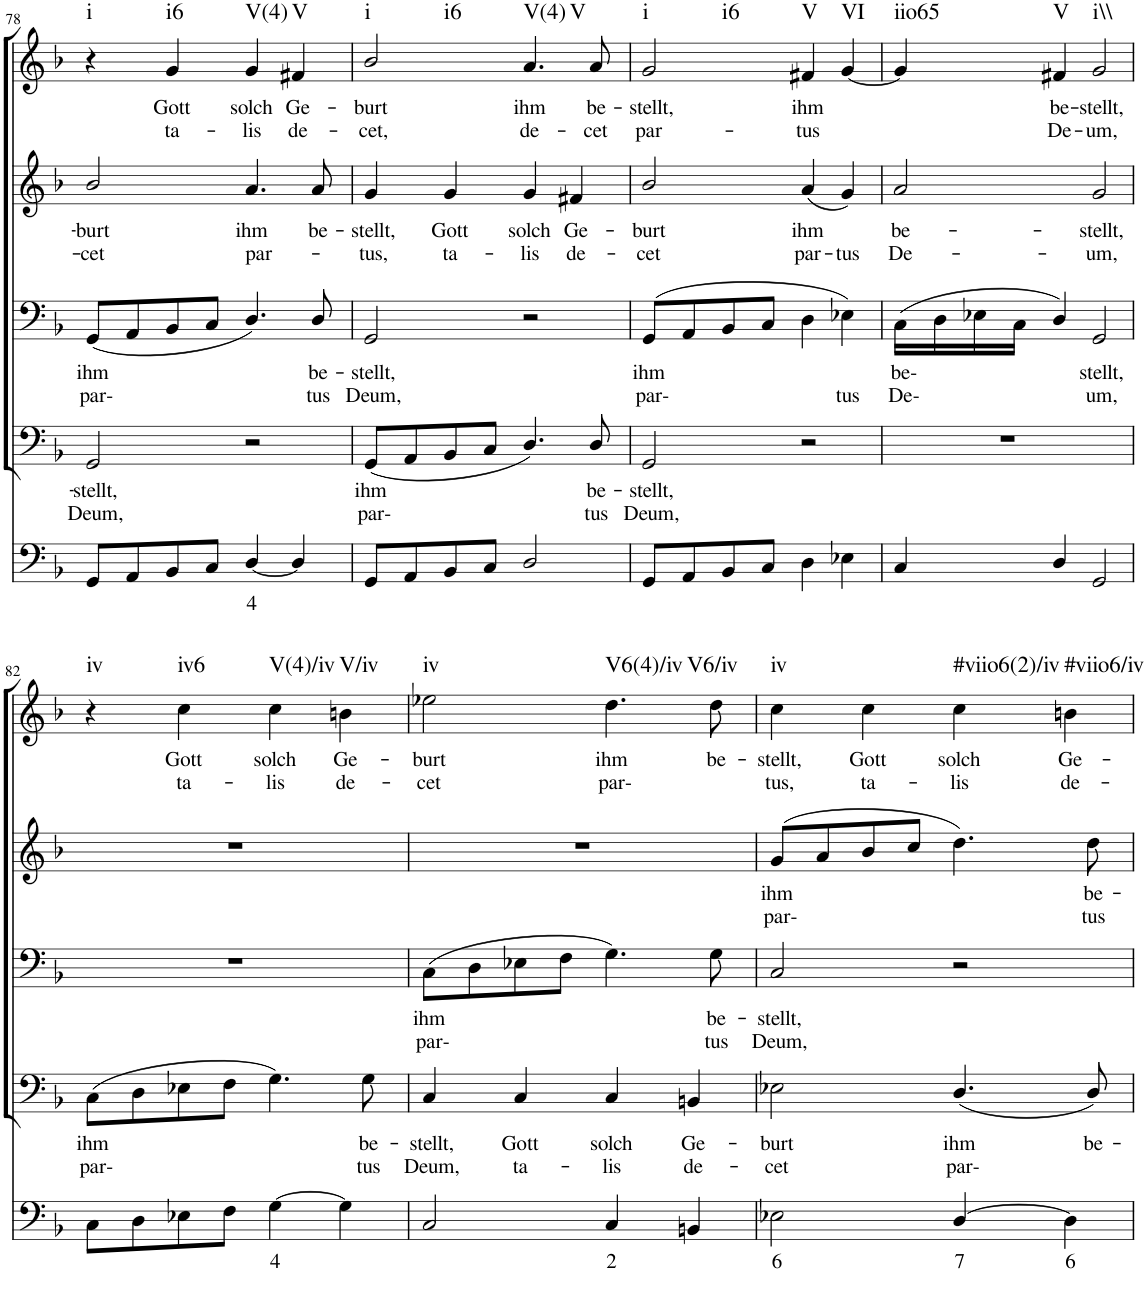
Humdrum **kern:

**kern	**text	**kern	**text	**text	**kern	**text	**text	**kern	**text	**text	**kern	**text	**text	**harte
*part5	*part5	*part4	*part4	*part4	*part3	*part3	*part3	*part2	*part2	*part2	*part1	*part1	*part1	*part1
*staff5	*staff5	*staff4	*staff4	*staff4	*staff3	*staff3	*staff3	*staff2	*staff2	*staff2	*staff1	*staff1	*staff1	*
*I"Continuo	*	*I"Bass II	*	*	*I"Bass I	*	*	*I"Soprano II	*	*	*I"Soprano I	*	*	*
!!LO:PB:g=z
*clefF4	*	*clefF4	*	*	*clefF4	*	*	*clefG2	*	*	*clefG2	*	*	*
*k[b-]	*	*k[b-]	*	*	*k[b-]	*	*	*k[b-]	*	*	*k[b-]	*	*	*
*M4/4	*	*M4/4	*	*	*M4/4	*	*	*M4/4	*	*	*M4/4	*	*	*
=78	=78	=78	=78	=78	=78	=78	=78	=78	=78	=78	=78	=78	=78	=78
!	!	!	!LO:LY:b	!LO:LY:b	!	!LO:LY:b	!LO:LY:b	!	!LO:LY:b	!LO:LY:b	!	!	!	!LO:H:kt=i
8GG/L	.	2GG/	stellt,	Deum,	(8GG/L	ihm	par-	2b-/	burt	cet	4r	.	.	N
8AA/	.	.	.	.	8AA/	.	.	.	.	.	.	.	.	.
!	!	!	!	!	!	!	!	!	!	!	!	!LO:LY:b	!LO:LY:b	!LO:H:kt=i6
8BB-/	.	.	.	.	8BB-/	.	.	.	.	.	4g/	Gott	ta-	N
8C/J	.	.	.	.	8C/J	.	.	.	.	.	.	.	.	.
!	!LO:LY:b	!	!	!	!	!	!	!	!LO:LY:b	!LO:LY:b	!	!LO:LY:b	!LO:LY:b	!LO:H:kt=V(4)
[4D/	4	2r	.	.	4.D/)	.	.	4.a/	ihm	par-	4g/	solch	lis	N
!	!	!	!	!	!	!	!	!	!	!	!	!LO:LY:b	!LO:LY:b	!LO:H:kt=V
4D/]	.	.	.	.	.	.	.	.	.	.	4f#X/	Ge-	de-	N
!	!	!	!	!	!	!LO:LY:b	!LO:LY:b	!	!LO:LY:b	!	!	!	!	!
.	.	.	.	.	8D/	be-	tus	8a/	be-	.	.	.	.	.
=79	=79	=79	=79	=79	=79	=79	=79	=79	=79	=79	=79	=79	=79	=79
!	!	!	!LO:LY:b	!LO:LY:b	!	!LO:LY:b	!LO:LY:b	!	!LO:LY:b	!LO:LY:b	!	!LO:LY:b	!LO:LY:b	!LO:H:n=1:kt=i
!	!	!	!	!	!	!	!	!	!	!	!	!	!	!LO:H:n=2:kt=i6
8GG/L	.	(8GG/L	ihm	par-	2GG/	stellt,	Deum,	4g/	stellt,	tus,	2b-/	burt	cet,	N N
8AA/	.	8AA/	.	.	.	.	.	.	.	.	.	.	.	.
!	!	!	!	!	!	!	!	!	!LO:LY:b	!LO:LY:b	!	!	!	!
8BB-/	.	8BB-/	.	.	.	.	.	4g/	Gott	ta-	.	.	.	.
8C/J	.	8C/J	.	.	.	.	.	.	.	.	.	.	.	.
!	!	!	!	!	!	!	!	!	!LO:LY:b	!LO:LY:b	!	!LO:LY:b	!LO:LY:b	!LO:H:n=1:kt=V(4)
!	!	!	!	!	!	!	!	!	!	!	!	!	!	!LO:H:n=2:kt=V
2D/	.	4.D/)	.	.	2r	.	.	4g/	solch	lis	4.a/	ihm	de-	N N
!	!	!	!	!	!	!	!	!	!LO:LY:b	!LO:LY:b	!	!	!	!
.	.	.	.	.	.	.	.	4f#X/	Ge-	de-	.	.	.	.
!	!	!	!LO:LY:b	!LO:LY:b	!	!	!	!	!	!	!	!LO:LY:b	!LO:LY:b	!
.	.	8D/	be-	tus	.	.	.	.	.	.	8a/	be-	cet	.
=80	=80	=80	=80	=80	=80	=80	=80	=80	=80	=80	=80	=80	=80	=80
!	!	!	!LO:LY:b	!LO:LY:b	!	!LO:LY:b	!LO:LY:b	!	!LO:LY:b	!LO:LY:b	!	!LO:LY:b	!LO:LY:b	!LO:H:n=1:kt=i
!	!	!	!	!	!	!	!	!	!	!	!	!	!	!LO:H:n=2:kt=i6
8GG/L	.	2GG/	stellt,	Deum,	(8GG/L	ihm	par-	2b-/	burt	cet	2g/	stellt,	par-	N N
8AA/	.	.	.	.	8AA/	.	.	.	.	.	.	.	.	.
8BB-/	.	.	.	.	8BB-/	.	.	.	.	.	.	.	.	.
8C/J	.	.	.	.	8C/J	.	.	.	.	.	.	.	.	.
!	!	!	!	!	!	!	!	!	!LO:LY:b	!LO:LY:b	!	!LO:LY:b	!LO:LY:b	!LO:H:kt=V
4D\	.	2r	.	.	4D\	.	.	(4a/	ihm	par-	4f#X/	ihm	tus	N
!	!	!	!	!	!	!	!LO:LY:b	!	!	!LO:LY:b	!	!	!	!LO:H:kt=VI
4E-X\	.	.	.	.	4E-X\)	.	tus	4g/)	.	tus	[4g/	.	.	N
=81	=81	=81	=81	=81	=81	=81	=81	=81	=81	=81	=81	=81	=81	=81
!	!	!	!	!	!	!LO:LY:b	!LO:LY:b	!	!LO:LY:b	!LO:LY:b	!	!	!	!LO:H:kt=iio65
4C/	.	1r	.	.	(16C\LL	be-	De-	2a/	be-	De-	4g/]	.	.	N
.	.	.	.	.	16D\	.	.	.	.	.	.	.	.	.
.	.	.	.	.	16E-X\	.	.	.	.	.	.	.	.	.
.	.	.	.	.	16C\JJ	.	.	.	.	.	.	.	.	.
!	!	!	!	!	!	!	!	!	!	!	!	!LO:LY:b	!LO:LY:b	!LO:H:kt=V
4D/	.	.	.	.	4D/)	.	.	.	.	.	4f#X/	be-	De-	N
!	!	!	!	!	!	!LO:LY:b	!LO:LY:b	!	!LO:LY:b	!LO:LY:b	!	!LO:LY:b	!LO:LY:b	!LO:H:kt=i\\
2GG/	.	.	.	.	2GG/	stellt,	um,	2g/	stellt,	um,	2g/	stellt,	um,	N
!!LO:LB:g=z
=82	=82	=82	=82	=82	=82	=82	=82	=82	=82	=82	=82	=82	=82	=82
!	!	!	!LO:LY:b	!LO:LY:b	!	!	!	!	!	!	!	!	!	!LO:H:kt=iv
8C\L	.	(8C\L	ihm	par-	1r	.	.	1r	.	.	4r	.	.	N
8D\	.	8D\	.	.	.	.	.	.	.	.	.	.	.	.
!	!	!	!	!	!	!	!	!	!	!	!	!LO:LY:b	!LO:LY:b	!LO:H:kt=iv6
8E-X\	.	8E-X\	.	.	.	.	.	.	.	.	4cc\	Gott	ta-	N
8F\J	.	8F\J	.	.	.	.	.	.	.	.	.	.	.	.
!	!LO:LY:b	!	!	!	!	!	!	!	!	!	!	!LO:LY:b	!LO:LY:b	!LO:H:kt=V(4)/iv
[4G\	4	4.G\)	.	.	.	.	.	.	.	.	4cc\	solch	lis	N
!	!	!	!	!	!	!	!	!	!	!	!	!LO:LY:b	!LO:LY:b	!LO:H:kt=V/iv
4G\]	.	.	.	.	.	.	.	.	.	.	4bn\	Ge-	de-	N
!	!	!	!LO:LY:b	!LO:LY:b	!	!	!	!	!	!	!	!	!	!
.	.	8G\	be-	tus	.	.	.	.	.	.	.	.	.	.
=83	=83	=83	=83	=83	=83	=83	=83	=83	=83	=83	=83	=83	=83	=83
!	!	!	!LO:LY:b	!LO:LY:b	!	!LO:LY:b	!LO:LY:b	!	!	!	!	!LO:LY:b	!LO:LY:b	!LO:H:kt=iv
2C/	.	4C/	stellt,	Deum,	(8C\L	ihm	par-	1r	.	.	2ee-X\	burt	cet	N
.	.	.	.	.	8D\	.	.	.	.	.	.	.	.	.
!	!	!	!LO:LY:b	!LO:LY:b	!	!	!	!	!	!	!	!	!	!
.	.	4C/	Gott	ta-	8E-X\	.	.	.	.	.	.	.	.	.
.	.	.	.	.	8F\J	.	.	.	.	.	.	.	.	.
!	!LO:LY:b	!	!LO:LY:b	!LO:LY:b	!	!	!	!	!	!	!	!LO:LY:b	!LO:LY:b	!LO:H:n=1:kt=V6(4)/iv
!	!	!	!	!	!	!	!	!	!	!	!	!	!	!LO:H:n=2:kt=V6/iv
4C/	2	4C/	solch	lis	4.G\)	.	.	.	.	.	4.dd\	ihm	par-	N N
!	!	!	!LO:LY:b	!LO:LY:b	!	!	!	!	!	!	!	!	!	!
4BBn/	.	4BBn/	Ge-	de-	.	.	.	.	.	.	.	.	.	.
!	!	!	!	!	!	!LO:LY:b	!LO:LY:b	!	!	!	!	!LO:LY:b	!	!
.	.	.	.	.	8G\	be-	tus	.	.	.	8dd\	be-	.	.
=84	=84	=84	=84	=84	=84	=84	=84	=84	=84	=84	=84	=84	=84	=84
!	!LO:LY:b	!	!LO:LY:b	!LO:LY:b	!	!LO:LY:b	!LO:LY:b	!	!LO:LY:b	!LO:LY:b	!	!LO:LY:b	!LO:LY:b	!LO:H:kt=iv
2E-X\	6	2E-X\	burt	cet	2C/	stellt,	Deum,	(8g/L	ihm	par-	4cc\	stellt,	tus,	N
.	.	.	.	.	.	.	.	8a/	.	.	.	.	.	.
!	!	!	!	!	!	!	!	!	!	!	!	!LO:LY:b	!LO:LY:b	!
.	.	.	.	.	.	.	.	8b-/	.	.	4cc\	Gott	ta-	.
.	.	.	.	.	.	.	.	8cc/J	.	.	.	.	.	.
!	!LO:LY:b	!	!LO:LY:b	!LO:LY:b	!	!	!	!	!	!	!	!LO:LY:b	!LO:LY:b	!LO:H:kt=#viio6(2)/iv
[4D/	7	(4.D/	ihm	par-	2r	.	.	4.dd\)	.	.	4cc\	solch	lis	N
!	!LO:LY:b	!	!	!	!	!	!	!	!	!	!	!LO:LY:b	!LO:LY:b	!LO:H:kt=#viio6/iv
4D\]	6	.	.	.	.	.	.	.	.	.	4bn\	Ge-	de-	N
!	!	!	!LO:LY:b	!	!	!	!	!	!LO:LY:b	!LO:LY:b	!	!	!	!
.	.	8D/)	be-	.	.	.	.	8dd\	be-	tus	.	.	.	.
=	=	=	=	=	=	=	=	=	=	=	=	=	=	=
*-	*-	*-	*-	*-	*-	*-	*-	*-	*-	*-	*-	*-	*-	*-
